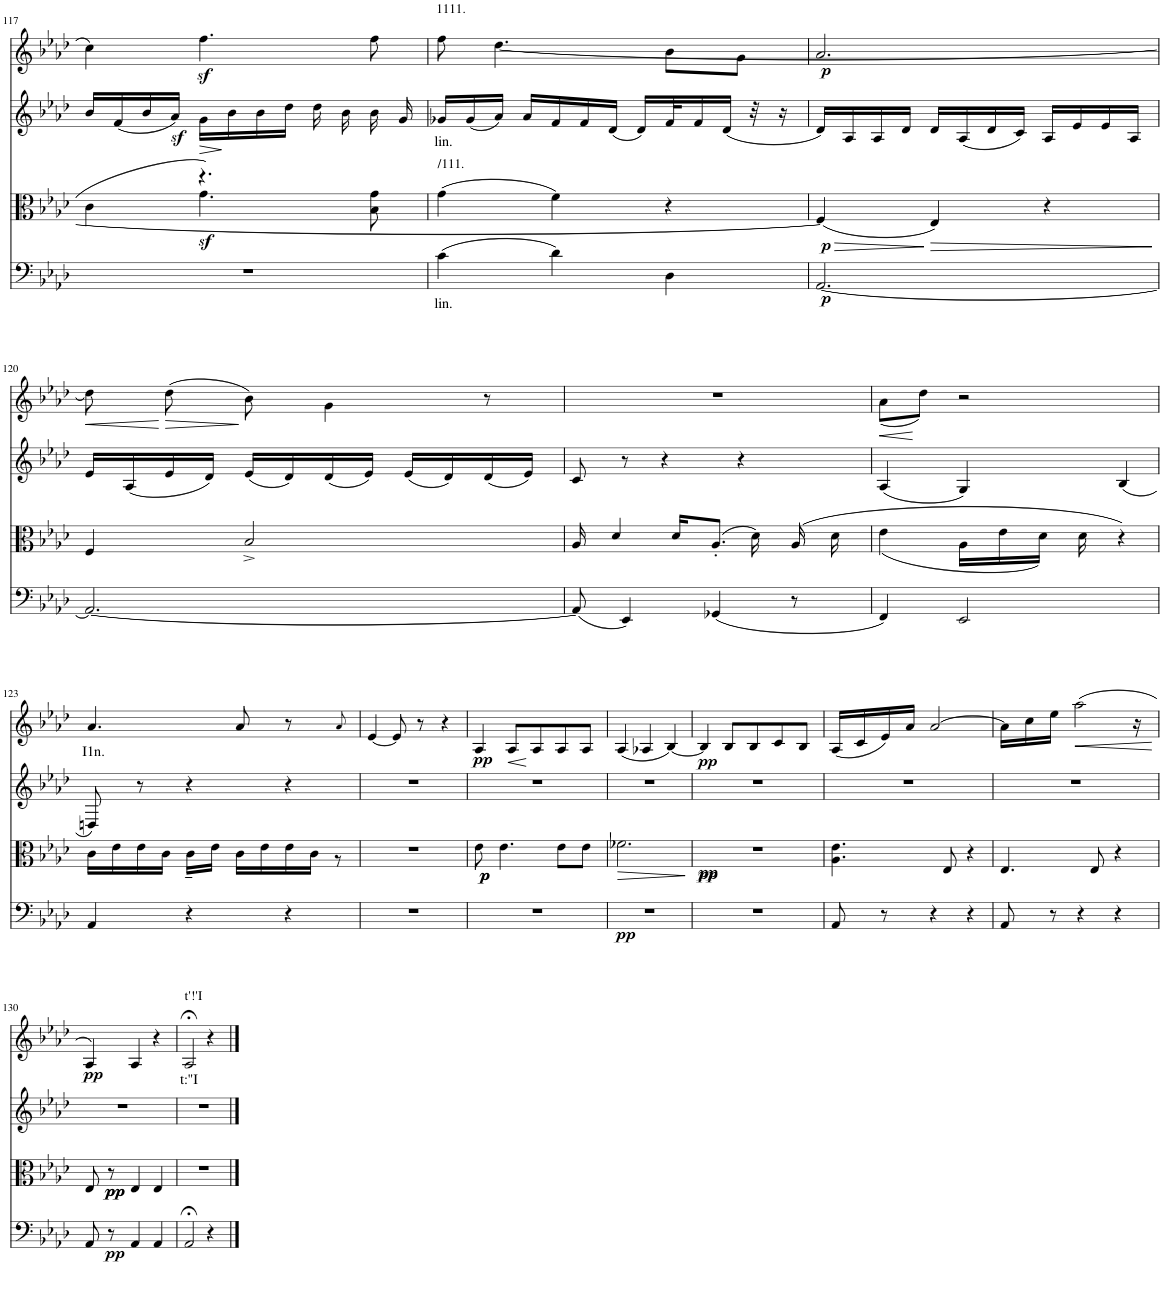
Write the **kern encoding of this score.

**kern	**text	**dynam	**kern	**dynam	**kern	**text	**kern	**text	**dynam
*part4	*part4	*part4	*part3	*part3	*part2	*part2	*part1	*part1	*part1
*staff4	*staff4	*staff4	*staff3	*staff3	*staff2	*staff2	*staff1	*staff1	*staff1
*I"Piano	*	*	*I"Piano	*	*I"Piano	*	*I"Piano	*	*
*I'Pno	*	*	*I'Pno	*	*I'Pno	*	*I'Pno	*	*
!!LO:PB:g=z
*clefF4	*	*	*clefC3	*	*clefG2	*	*clefG2	*	*
*k[b-e-a-d-]	*	*	*k[b-e-a-d-]	*	*k[b-e-a-d-]	*	*k[b-e-a-d-]	*	*
*M3/4	*	*	*M3/4	*	*M3/4	*	*M3/4	*	*
=117	=117	=117	=117	=117	=117	=117	=117	=117	=117
*	*	*	*^	*	*	*	*	*	*
2.r	.	.	4ryy	4c\	.	16b-/LL	.	4cc\	.	.
.	.	.	.	.	.	(16f/	.	.	.	.
.	.	.	.	.	.	16b-/	.	.	.	.
.	.	.	.	.	.	16a-z</JJ)	.	.	.	.
!	!	!	!	!	!LO:DY:b	!	!	!	!	!
.	.	.	4.r	4.g\	sf	16g\LL	.	4.ffz<\	.	.
.	.	.	.	.	.	16b-\	.	.	.	.
.	.	.	.	.	.	16b-\	.	.	.	.
.	.	.	.	.	.	16dd-\JJ	.	.	.	.
.	.	.	.	.	.	16dd-\	.	.	.	.
.	.	.	.	.	.	16b-\	.	.	.	.
.	.	.	8ryy	8B-\ 8g\	.	16b-\	.	8ff\	.	.
.	.	.	.	.	.	16g/	.	.	.	.
*	*	*	*v	*v	*	*	*	*	*	*
=118	=118	=118	=118	=118	=118	=118	=118	=118	=118
!	!	!	!	!	!	!	!LO:TX:a:t=1111.	!	!
!	!	!	!LO:TX:a:t=/111.	!	!	!	!	!	!
!	!LO:LY:b	!	!	!	!	!LO:LY:b	!	!	!
*	*	*	*	*	*	*	*^	*	*
(4c\	lin.	.	(4g\	.	16g-X/LL	lin.	8ff\	8ryy	.	.
.	.	.	.	.	(16g-/	.	.	.	.	.
.	.	.	.	.	16a-/JJ)	.	4.ryy	[4.dd-\	.	.
.	.	.	.	.	16a-/LL	.	.	.	.	.
4d-\)	.	.	4f\)	.	16f/	.	.	.	.	.
.	.	.	.	.	16f/	.	.	.	.	.
.	.	.	.	.	(16d-/JJ	.	.	.	.	.
.	.	.	.	.	16d-/LL)	.	.	.	.	.
4D-\	.	.	4r	.	32f/K	.	8b-\L	4ryy	.	.
.	.	.	.	.	16f/	.	.	.	.	.
.	.	.	.	.	(16d-/JJ	.	.	.	.	.
.	.	.	.	.	.	.	8g\J	.	.	.
.	.	.	.	.	32r	.	.	.	.	.
.	.	.	.	.	16r	.	.	.	.	.
*	*	*	*	*	*	*	*v	*v	*	*
=119	=119	=119	=119	=119	=119	=119	=119	=119	=119
!	!	!LO:DY:b	!	!LO:HP:b	!	!	!	!	!
!	!	!	!	!LO:DY:n=1:b	!	!	!	!	!LO:DY:b
[2.AA-/	.	p	(4F/]	> p	16d-/LL)	.	2.a-/	.	p
.	.	.	.	.	16A-/	.	.	.	.
.	.	.	.	.	16A-/	.	.	.	.
.	.	.	.	.	16d-/JJ	.	.	.	.
!	!	!	!	!LO:HP:b	!	!	!	!	!
.	.	.	4E-/)	>	16d-/LL	.	.	.	.
.	.	.	.	.	(16A-/	.	.	.	.
.	.	.	.	.	16d-/	.	.	.	.
.	.	.	.	.	16c/JJ)	.	.	.	.
.	.	.	4r	.	16A-/LL	.	.	.	.
.	.	.	.	.	16e-/	.	.	.	.
.	.	.	.	.	16e-/	.	.	.	.
.	.	.	.	.	16A-/JJ	.	.	.	.
.	.	.	.	]	.	.	.	.	.
!!LO:LB:g=z
=120	=120	=120	=120	=120	=120	=120	=120	=120	=120
!	!	!	!	!	!	!	!	!	!LO:HP:b
2.AA-/_	.	.	4F/	.	16e-/LL	.	8dd-\]	.	<
.	.	.	.	.	(16A-/	.	.	.	.
!	!	!	!	!	!	!	!	!	!LO:HP:b
.	.	.	.	.	16e-/	.	(8dd-\	.	>
.	.	.	.	.	16d-/JJ)	.	.	.	.
.	.	.	2B-^/	.	(16e-/LL	.	8b-\)	.	[
.	.	.	.	.	16d-/)	.	.	.	.
.	.	.	.	.	(16d-/	.	4g\	.	.
.	.	.	.	.	16e-/JJ)	.	.	.	.
.	.	.	.	.	(16e-/LL	.	.	.	.
.	.	.	.	.	16d-/)	.	.	.	.
.	.	.	.	.	(16d-/	.	8r	.	.
.	.	.	.	.	16e-/JJ)	.	.	.	.
=121	=121	=121	=121	=121	=121	=121	=121	=121	=121
*	*	*	*^	*	*	*	*	*	*
(8AA-/]	.	.	16A-/	16ryy	.	8c/	.	2.r	.	.
.	.	.	4ryy	4d-/	.	.	.	.	.	.
4EE-/)	.	.	.	.	.	8r	.	.	.	.
.	.	.	.	.	.	4r	.	.	.	.
.	.	.	16d-/KL	4..ryy	.	.	.	.	.	.
(4GG-X/	.	.	(8.A-'/J	.	.	.	.	.	.	.
.	.	.	.	.	.	4r	.	.	.	.
.	.	.	16d-\)	.	.	.	.	.	.	.
8r	.	.	(16A-/	.	.	.	.	.	.	.
.	.	.	16d-\	.	.	.	.	.	.	.
=122	=122	=122	=122	=122	=122	=122	=122	=122	=122	=122
!	!	!	!	!	!	!	!	!	!	!LO:HP:b
*	*	*	*	*	*	*	*	*^	*	*
4FF/)	.	.	2ryy	(4e-\	.	(4A-/	.	4ryy	(8a-\L	.	<
.	.	.	.	.	.	.	.	.	8dd-\J)	.	]
2EE-/	.	.	.	16A-\LL	.	4G/)	.	2r	2ryy	.	.
.	.	.	.	16e-\	.	.	.	.	.	.	.
.	.	.	.	16d-\JJ)	.	.	.	.	.	.	.
.	.	.	.	16d-\	.	.	.	.	.	.	.
.	.	.	4r)	4ryy	.	(4B-/	.	.	.	.	.
*	*	*	*	*	*	*	*	*v	*v	*	*
!!LO:LB:g=z
=123	=123	=123	=123	=123	=123	=123	=123	=123	=123	=123
!	!	!	!	!	!	!	!	!	!LO:LY:b	!
4AA-/	.	.	2.ryy	16c\LL	.	8Dn/)	.	4.a-/	I1n.	.
.	.	.	.	16e-\	.	.	.	.	.	.
.	.	.	.	16e-\	.	8r	.	.	.	.
.	.	.	.	16c\JJ	.	.	.	.	.	.
4r	.	.	.	16c~\LL	.	4r	.	.	.	.
.	.	.	.	16e-\JJ	.	.	.	.	.	.
.	.	.	.	16c\LL	.	.	.	8a-/	.	.
.	.	.	.	16e-\	.	.	.	.	.	.
4r	.	.	.	16e-\	.	4r	.	8r	.	.
.	.	.	.	16c\JJ	.	.	.	.	.	.
.	.	.	.	8r	.	.	.	8a-!/	.	.
*	*	*	*v	*v	*	*	*	*	*	*
=124	=124	=124	=124	=124	=124	=124	=124	=124	=124
2.r	.	.	2.r	.	2.r	.	[4e-/	.	.
.	.	.	.	.	.	.	8e-/]	.	.
.	.	.	.	.	.	.	8r	.	.
.	.	.	.	.	.	.	4r	.	.
=125	=125	=125	=125	=125	=125	=125	=125	=125	=125
*	*	*	*^	*	*	*	*	*	*
!	!	!	!	!	!LO:DY:b	!	!	!	!	!
!	!	!	!	!	!LO:DY:n=1:b	!	!	!	!	!LO:DY:b
2.r	.	.	8e-\	8ryy	p p	2.r	.	4A-/	.	pp
.	.	.	4.ryy	4.e-\	.	.	.	.	.	.
!	!	!	!	!	!	!	!	!	!	!LO:HP:b
.	.	.	.	.	.	.	.	8A-/L	.	<
.	.	.	.	.	.	.	.	8A-/	.	[
.	.	.	8e-\L	4ryy	.	.	.	8A-/	.	.
.	.	.	8e-\J	.	.	.	.	8A-/J	.	.
*	*	*	*v	*v	*	*	*	*	*	*
=126	=126	=126	=126	=126	=126	=126	=126	=126	=126
!	!	!LO:DY:b	!	!	!	!	!	!	!
2.r	.	pp	2.f-X\	.	2.r	.	(4A-/	.	.
.	.	.	.	.	.	.	4A-X/	.	.
.	.	.	.	.	.	.	[4B-/)	.	.
.	.	.	.	]	.	.	.	.	.
=127	=127	=127	=127	=127	=127	=127	=127	=127	=127
!	!	!	!	!LO:DY:b	!	!	!	!	!
!	!	!	!	!LO:DY:n=1:b	!	!	!	!	!LO:DY:b
2.r	.	.	2.r	pp pp	2.r	.	4B-/]	.	pp
.	.	.	.	.	.	.	8B-/L	.	.
.	.	.	.	.	.	.	8B-/	.	.
.	.	.	.	.	.	.	8c/	.	.
.	.	.	.	.	.	.	8B-/J	.	.
=128	=128	=128	=128	=128	=128	=128	=128	=128	=128
8AA-/	.	.	4.A-\ 4.e-\	.	2.r	.	(16A-/LL	.	.
.	.	.	.	.	.	.	16c/	.	.
8r	.	.	.	.	.	.	16e-/)	.	.
.	.	.	.	.	.	.	16a-/JJ	.	.
4r	.	.	.	.	.	.	[2a-/	.	.
.	.	.	8E-/	.	.	.	.	.	.
4r	.	.	4r	.	.	.	.	.	.
=129	=129	=129	=129	=129	=129	=129	=129	=129	=129
8AA-/	.	.	4.E-/	.	2.r	.	16a-\LL]	.	.
.	.	.	.	.	.	.	16cc\	.	.
8r	.	.	.	.	.	.	16ee-\JJ	.	.
.	.	.	.	.	.	.	(2aa-\	.	.
4r	.	.	.	.	.	.	.	.	.
.	.	.	8E-/	.	.	.	.	.	.
4r	.	.	4r	.	.	.	.	.	.
.	.	.	.	.	.	.	16r	.	.
.	.	.	.	.	.	.	.	.	[
!!LO:LB:g=z
=130	=130	=130	=130	=130	=130	=130	=130	=130	=130
!	!	!	!	!	!	!	!	!	!LO:DY:b
8AA-/	.	.	8E-/	.	2.r	.	4A-/)	.	pp
!	!	!LO:DY:b	!	!LO:DY:b	!	!	!	!	!
!	!	!	!	!LO:DY:n=1:b	!	!	!	!	!
8r	.	pp	8r	pp pp	.	.	.	.	.
4AA-/	.	.	4E-/	.	.	.	4A-/	.	.
4AA-/	.	.	4E-/	.	.	.	4r	.	.
=131	=131	=131	=131	=131	=131	=131	=131	=131	=131
!	!	!	!	!	!	!	!LO:TX:a:t=t'!'I	!	!
!	!	!	!	!	!	!	!	!LO:LY:b	!
2AA-;</	.	.	2.r	.	2.r	.	2A-;</	t:"I	.
4r	.	.	.	.	.	.	4r	.	.
==	==	==	==	==	==	==	==	==	==
*-	*-	*-	*-	*-	*-	*-	*-	*-	*-
